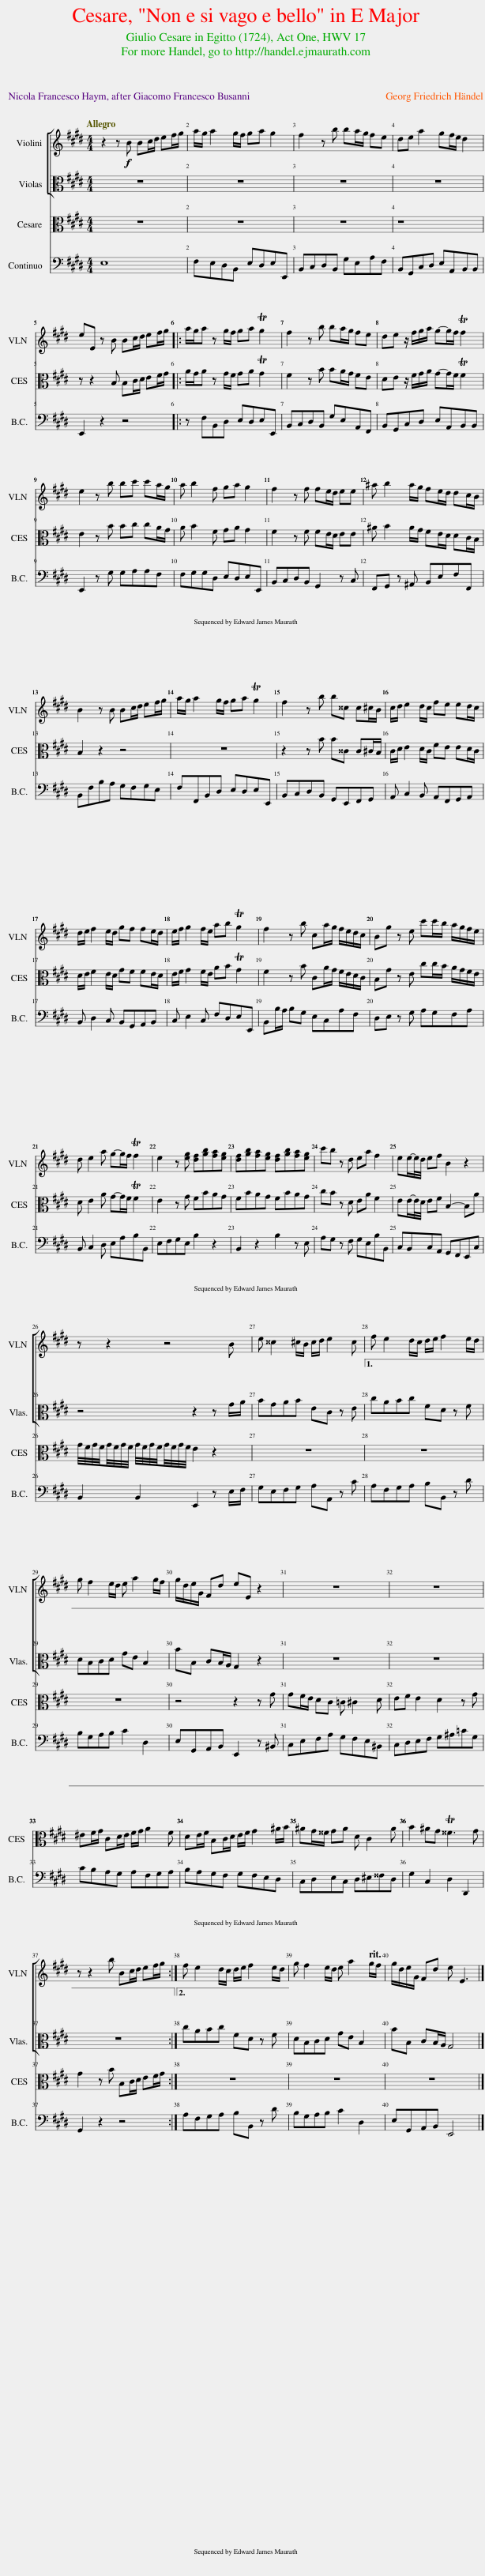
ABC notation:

X:1
%%score [ 1 2 ] 3 [ 4 5 ] { 6 | 7 } { 8 | 9 } 10
L:1/8
Q:1/4=60
M:4/4
I:linebreak $
K:E
V:1 treble
V:2 alto
V:3 alto
V:4 bass
V:5 bass-8
V:6 treble
V:7 bass
V:8 treble
V:9 bass
V:10 bass
V:1
 z2 z!f! B Bc/d/ ef/g/ | a/g/ a2 g/f/ ga g2 | f2 z b ba/g/ fe | de a2 gf/e/ d2 |$ eE z B Bc/d/ ef/g/ |: %5
 a/g/a z g/f/ ga Tg2 | f2 z b ba/g/ fe | de z/ f/g/a/ g-g/f/ Tf2 |$ e2 z b bc' c'a/g/ | a b2 f ga g2 | %10
 f2 z f fe/d/ ee | ^a b2 a/g/ fe/d/ dc/B/ |$ B2 z B Bc/d/ ef/g/ | a/g/ a2 g/f/ ga Tg2 | f2 z b b^^c c^c/B/ | %15
 c/d/ e2 d/c/ fe ed/c/ |$ d/e/ f2 e/d/ gf fe/d/ | e/f/ g2 f/e/ ab Tg2 | f2 z b ca/g/ f/e/d/c/ | Bg z e c'c'/b/ a/g/f/e/ |$ %20
 d e2 a g-g/f/ Tf2 | e2 z [eg] [df][gb][fa][eg] | [df][gb][fa][eg] [df][gb][fa][eg] | c'b z d ea f2 | ee/-e/4d/4 ef B2 z2 |$ %25
 z z2 z4 B | e ^^c2 ^c/B/ c/d/ e2 c |1 f e2 d/c/ d/e/ f2 e/d/ |$ g f2 e/d/ e a2 g/f/ | g/d/e/G/ Fd eE z2 | %30
 z8 | z8 |$ z8 | z8 | z8 | %35
 z8 |$ z z2 b Bc/d/ ef/g/ :|2 f e2 d/c/ d/e/ f2 e/d/ || g f2 e/d/ e a2[Q:1/4=48] g/f/ | g/d/e/G/ Fd e E3 |] %40
V:2
 z8 | z8 | z8 | z8 |$ z8 |: %5
 z8 | z8 | z8 |$ z8 | z8 | %10
 z8 | z8 |$ z8 | z8 | z8 | %15
 z8 |$ z8 | z8 | z8 | z8 |$ %20
 z8 | z8 | z8 | z8 | z8 |$ %25
 z4 z2 z G/A/ | BGAB EC z E |1 cABc FD z F |$ DB,CD GE B,2 | BB, CB,/A,/ G,2 z2 | %30
 z8 | z8 |$ z8 | z8 | z8 | %35
 z8 |$ z8 :|2 cABc FD z F || DB,CD GE B,2 | BB, CB,/A,/ G,4 |] %40
V:3
 z8 | z8 | z8 | z8 |$ z z2 B, B,C/D/ EF/G/ |: %5
 A/G/A z G/F/ GA TG2 | F2 z B BA/G/ FE | DE z/ F/G/A/ G-G/F/ TF2 |$ E2 z B Bc cA/G/ | A B2 F GA G2 | %10
 F2 z F FE/D/ EE | ^A B2 A/G/ FE/D/ DC/B,/ |$ B,2 z2 z4 | z8 | z2 z B B^^C C^C/B,/ | %15
 C/D/ E2 D/C/ FE ED/C/ |$ D/E/ F2 E/D/ GF FE/D/ | E/F/ G2 F/E/ AB TG2 | F2 z B CA/G/ F/E/D/C/ | B,G z E cc/B/ A/G/F/E/ |$ %20
 D E2 A G-G/F/ TF2 | E2 z G FBAG | FBAG FBAG | cB z D EA F2 | EE/-E/4D/4 EF B,2- B,A |$ %25
 G/4F/4G/4F/4G/4F/4G/4F/4 G/4F/4G/4F/4G/4F/4G/4F/4 E2 z2 | z8 |1 z8 |$ z8 | z4 z2 z G | %30
 GF/E/ DC =C ^C2 D | EF E2 D2 z G |$ ^EF/G/ CD/E/ F/G/ A2 F | DE/F/ B,C/D/ E/F/ G2 ^A/B/ | ^AG/^^F/ GA D C2 A | %35
 B2 ^AG T^^F3 G |$ G2 z B B,C/D/ EF/G/ :|2 z8 || z8 | z8 |] %40
V:4
 z2 z4 z E, | F, E, D, B,, E,D,E,E,, | B,,C,D,B,, G,E,A,F, | B,,G,,C,D, E,A,,B,,B,, |$ E,,2 z2 z4 |: %5
 z F,B,,D, E,D,E,E,, | B,,C,D,B,, G,E,A,,F,, | B,,G,,C,D, E,A,,B,,B,, |$ E,,2 z G, G,A,A,F, | F,G,G,D, E,D,E,E,, | %10
 B,,C,D,B,, G,,2 z C, | F,,G,, z ^A,, B,,E,F,F,, |$ B,,F,B,A, G,F,G,E, | F,F,,B,,D, E,D,E,E,, | B,,C,D,B,, G,,E,,F,,G,, | %15
 A,, C,2 B,, A,,F,,G,,A,, |$ B,, D,2 C, B,,G,,A,,B,, | C, E,2 C, F,D,E,E,, | B,,B,/A,/ B, G, E,C,A,F, | D,E, z G, A,G,F,A, |$ %20
 B,, C,2 D, E,A,B,B,, | E,F,G,E, B,2 z2 | B,,2 z2 B,2 z E, | A,G, z F, G,E,B,B,, | C,B,,C,A,, G,,F,,E,,C, |$ %25
 B,,2 B,,2 E,,2 z E,/F,/ | G,E,F,G, A,A,, z C |1 A,F,G,A, B,B,, z D |$ B,G,A,B, C2 D,2 | E,G,,A,,B,, E,,2 z ^B,, | %30
 C,E,F,A, G,F,E,^B,, | C,D,E,F, G,^A,=CG, |$ CB,A,G, A,F,G,A, | B,A,G,F, G,F,E,D, | C,D,E,C, D,^E,^^F,D, | %35
 G,2 C,2 D,2 D,,2 |$ G,,2 z2 z4 :|2 A,F,G,A, B,B,, z D || B,G,A,B, C2 D,2 | E,G,,A,,B,, E,,4 |] %40
V:5
 z2 z4 z E, | F, E, D, B,, E,D,E,E,, | B,,C,D,B,, G,E,A,F, | B,,G,,C,D, E,A,,B,,B,, |$ E,,2 z2 z4 |: %5
 z F,B,,D, E,D,E,E,, | B,,C,D,B,, G,E,A,,F,, | B,,G,,C,D, E,A,,B,,B,, |$ E,,2 z G, G,A,A,F, | F,G,G,D, E,D,E,E,, | %10
 B,,C,D,B,, G,,2 z C, | F,,G,, z ^A,, B,,E,F,F,, |$ B,,F,B,A, G,F,G,E, | F,F,,B,,D, E,D,E,E,, | B,,C,D,B,, G,,E,,F,,G,, | %15
 A,, C,2 B,, A,,F,,G,,A,, |$ B,, D,2 C, B,,G,,A,,B,, | C, E,2 C, F,D,E,E,, | B,,B,/A,/ B, G, E,C,A,F, | D,E, z G, A,G,F,A, |$ %20
 B,, C,2 D, E,A,B,B,, | E,F,G,E, B,2 z2 | B,,2 z2 B,2 z E, | A,G, z F, G,E,B,B,, | C,B,,C,A,, G,,F,,E,,C, |$ %25
 B,,2 B,,2 E,,2 z E,/F,/ | G,E,F,G, A,A,, z C |1 A,F,G,A, B,B,, z D |$ B,G,A,B, C2 D,2 | E,G,,A,,B,, E,,2 z ^B,, | %30
 C,E,F,A, G,F,E,^B,, | C,D,E,F, G,^A,=CG, |$ CB,A,G, A,F,G,A, | B,A,G,F, G,F,E,D, | C,D,E,C, D,^E,^^F,D, | %35
 G,2 C,2 D,2 D,,2 |$ G,,2 z2 z4 :|2 A,F,G,A, B,B,, z D || B,G,A,B, C2 D,2 | E,G,,A,,B,, E,,4 |] %40
V:6
 z2 z4 z E | F E D B, EDEE, | B,CDB, GEAF | B,G,CD EA,B,B, |$ E2 z2 z4 |: %5
 z FB,D EDEE, | B,CDB, GEA,F, | B,G,CD EA,B,B, |$ E2 z G GAAF | FGGD EDEE, | %10
 B,CDB, G,2 z C | F,G, z ^A, B,EFF, |$ B,FBA GFGE | FF,B,D EDEE, | B,CDB, G,E,F,G, | %15
 A, C2 B, A,F,G,A, |$ B, D2 C B,G,A,B, | C E2 C FDEE, | B,B/A/ B G ECAF | DE z G AGFA |$ %20
 B, C2 D EABB, | EFGE B2 z2 | B,2 z2 B2 z E | AG z F GEBB, | CB,CA, G,F,E,C |$ %25
 B,2 B,2 E2 z E/F/ | GEFG AA, z c |1 AFGA BB, z d |$ BGAB c2 D2 | EG,A,B, C2 z ^B, | %30
 CEFA GFE^B, | CDEF G^A^BG |$ [=FGc]BAG [C^FA]FGA | [DFB]AGF [B,EG]F[G,B,E]D | CDEC D^E=GD | %35
 G2 C2 D2 D2 |$ G2 z2 z4 :|2 AFGA BB, z d || BGAB c2 D2 | EG [CA] B/ [B,DFA]/ [EG] E3 |] %40
V:7
 z2 z4 z E, | F, E, D, B,, E,D,E,E,, | B,,C,D,B,, G,E,A,F, | B,,G,,C,D, E,A,,[B,,D,F,][B,,D,F,A,] |$ [E,,B,,G,]2 z2 z4 |: %5
 z F,B,,D, E,D,E,E,, | B,,C,D,B,, G,E,A,,F,, | B,,G,,C,D, E,A,,[B,,D,F,][B,,D,F,A,] |$ [E,,B,,G,]2 z G, G,A,A,F, | F,G,G,D, E,D,E,E,, | %10
 B,,C,D,B,, G,,2 z C, | F,,G,, z ^A,, B,,E,F,F,, |$ B,,F,B,A, G,F,G,E, | F,F,,B,,D, E,D,E,E,, | B,,C,D,B,, G,,E,,F,,G,, | %15
 A,, C,2 B,, A,,F,,G,,A,, |$ B,, D,2 C, B,,G,,A,,B,, | C, E,2 C, F,D,E,E,, | B,,B,/A,/ B, G, E,C,A,F, | D,E, z G, A,G,F,A, |$ %20
 B,, C,2 D, E,A,B,B,, | E,F,G,E, B,2 z2 | B,,2 z2 B,2 z E, | A,G, z F, G,E,B,B,, | C,B,,C,A,, G,,F,,E,,C, |$ %25
 [B,,D,F,]2 [B,,D,F,]2 [E,,B,,G,]2 z E,/F,/ | G,E,F,G, A,A,, z C |1 A,F,G,A, B,B,, z D |$ B,G,A,B, C2 D,2 | E,G,,A,,[B,,D,F,A,] [E,,B,,G,]2 z ^B,, | %30
 [C,E,G,]E,F,A, G,F,E,^B,, | [C,E,G,]D,E,F, G,^A,=CG, |$ CB,A,G, A,F,G,A, | B,A,G,F, G,F,E,D, | [C,D,^^F,^A,]D,[E,G,C]C, [D,F,A,]=F,[=G,A,D]D, | %35
 [G,B,D]2 [C,^A,]2 [D,^^F,A,]2 [D,,^A,,F,]2 |$ [G,,D,B,]2 z2 z4 :|2 A,F,G,A, B,B,, z D || B,G,A,B, C2 [D,F,B,]2 | [E,G,B,][G,,D,B,][A,,E,][B,,F,D] [E,,B,,G,]4 |] %40
V:8
 z4 z2 z E | F E D B, EDEE, | B,CDB, GEAF | B,G,CD EA,B,B, |$ E2 z2 z4 |: %5
 z FB,D EDEE, | B,CDB, GEA,F, | B,G,CD EA,B,B, |$ E2 z G GAAF | FGGD EDEE, | %10
 B,CDB, G,2 z C | F,G, z ^A, B,EFF, |$ B,FBA GFGE | FF,B,D EDEE, | B,CDB, G,E,F,G, | %15
 A, C2 B, A,F,G,A, |$ B, D2 C B,G,A,B, | C E2 C FDEE, | B,B/A/ B G ECAF | DE z G AGFA |$ %20
 B, C2 D EABB, | EFGE B2 z2 | B,2 z2 B2 z E | AG z F GEBB, | CB,CA, G,F,E,C |$ %25
 B,2 B,2 E2 z E/F/ | GEFG AA, z c |1 AFGA BB, z d |$ BGAB c2 D2 | EG,A,B, C2 z ^B, | %30
 CEFA GFE^B, | CDEF G^A^BG |$ [=FGc]BAG [C^FA]FGA | [DFB]AGF [B,EG]F[G,B,E]D | CDEC D^E=GD | %35
 G2 C2 D2 D2 |$ G2 z2 z4 :|2 AFGA BB, z d || BGAB c2 D2 | EG [CA] B/ [B,DFA]/ [EG] E3 |] %40
V:9
 !arpeggio![E,G,B,E]4 z2 z E, | F, E, D, B,, E,D,E,E,, | B,,C,D,B,, G,E,A,F, | B,,G,,C,D, E,A,,[B,,D,F,][B,,D,F,A,] |$ [E,,B,,G,]2 z2 z4 |: %5
 z F,B,,D, E,D,E,E,, | B,,C,D,B,, G,E,A,,F,, | B,,G,,C,D, E,A,,[B,,D,F,][B,,D,F,A,] |$ [E,,B,,G,]2 z G, G,A,A,F, | F,G,G,D, E,D,E,E,, | %10
 B,,C,D,B,, G,,2 z C, | F,,G,, z ^A,, B,,E,F,F,, |$ B,,F,B,A, G,F,G,E, | F,F,,B,,D, E,D,E,E,, | B,,C,D,B,, G,,E,,F,,G,, | %15
 A,, C,2 B,, A,,F,,G,,A,, |$ B,, D,2 C, B,,G,,A,,B,, | C, E,2 C, F,D,E,E,, | B,,B,/A,/ B, G, E,C,A,F, | D,E, z G, A,G,F,A, |$ %20
 B,, C,2 D, E,A,B,B,, | E,F,G,E, B,2 z2 | B,,2 z2 B,2 z E, | A,G, z F, G,E,B,B,, | C,B,,C,A,, G,,F,,E,,C, |$ %25
 [B,,D,F,]2 [B,,D,F,]2 [E,,B,,G,]2 z E,/F,/ | G,E,F,G, A,A,, z C |1 A,F,G,A, B,B,, z D |$ B,G,A,B, C2 D,2 | E,G,,A,,[B,,D,F,A,] [E,,B,,G,]2 z =C, | %30
 [C,E,G,]E,F,A, G,F,E,^B,, | [C,E,G,]D,E,F, G,^A,=CG, |$ CB,A,G, A,F,G,A, | B,A,G,F, G,F,E,D, | [C,D,^^F,^A,]D,[E,G,C]C, [D,F,A,]=F,[=G,A,D]D, | %35
 [G,B,D]2 [C,^A,]2 [D,^^F,A,]2 [D,,^A,,F,]2 |$ [G,,D,B,]2 z2 z4 :|2 A,F,G,A, B,B,, z D || B,G,A,B, C2 [D,F,B,]2 | [E,G,B,][G,,D,B,][A,,E,][B,,F,D] [E,,B,,G,]4 |] %40
V:10
 E,8 | F,E,D,B,, E,D,E,E,, | B,,C,D,B,, G,E,A,F, | B,,G,,C,D, E,A,,B,,B,, |$ E,,2 z2 z4 |: %5
 z F,B,,D, E,D,E,E,, | B,,C,D,B,, G,E,A,,F,, | B,,G,,C,D, E,A,,B,,B,, |$ E,,2 z G, G,A,A,F, | F,G,G,D, E,D,E,E,, | %10
 B,,C,D,B,, G,,2 z C, | F,,G,, z ^A,, B,,E,F,F,, |$ B,,F,B,A, G,F,G,E, | F,F,,B,,D, E,D,E,E,, | B,,C,D,B,, G,,E,,F,,G,, | %15
 A,, C,2 B,, A,,F,,G,,A,, |$ B,, D,2 C, B,,G,,A,,B,, | C, E,2 C, F,D,E,E,, | B,,B,/A,/ B,G, E,C,A,F, | D,E, z G, A,G,F,A, |$ %20
 B,, C,2 D, E,A,B,B,, | E,F,G,E, B,2 z2 | B,,2 z2 B,2 z E, | A,G, z F, G,E,B,B,, | C,B,,C,A,, G,,F,,E,,C, |$ %25
 B,,2 B,,2 E,,2 z E,/F,/ | G,E,F,G, A,A,, z C |1 A,F,G,A, B,B,, z D |$ B,G,A,B, C2 D,2 | E,G,,A,,B,, E,,2 z ^B,, | %30
 C,E,F,A, G,F,E,^B,, | C,D,E,F, G,^A,=CG, |$ CB,A,G, A,F,G,A, | B,A,G,F, G,F,E,D, | C,D,E,C, D,^E,^^F,D, | %35
 G,2 C,2 D,2 D,,2 |$ G,,2 z2 z4 :|2 A,F,G,A, B,B,, z D || B,G,A,B, C2 D,2 | E,G,,A,,B,, E,,4 |] %40
